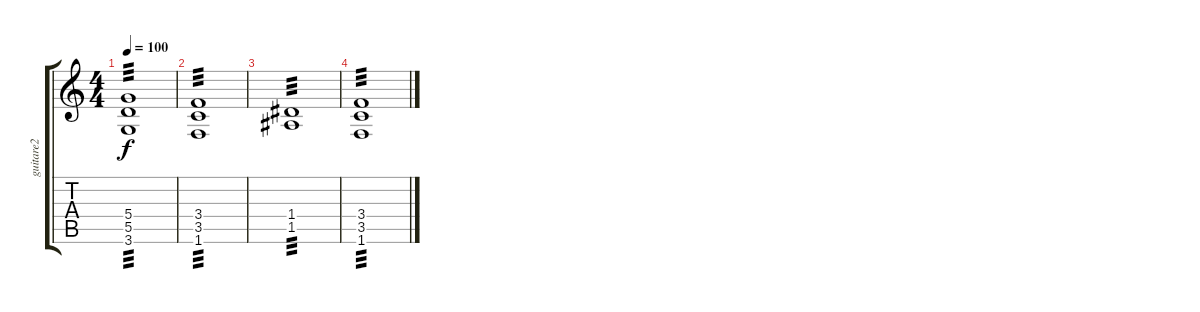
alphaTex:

\track ("guitare2" "guitare2") {instrument distortionguitar}
\staff {score tabs}
\tuning (E4 B3 G3 D3 A2 E2) {hide}
\ts (4 4)
\tempo 100
\clef g2
\ks c
(5.4 5.5 3.6).1{tp 3 dy f} |
(3.4 3.5 1.6).1{tp 3} |
(1.4 1.5).1{tp 3} |
(3.4 3.5 1.6).1{tp 3}
